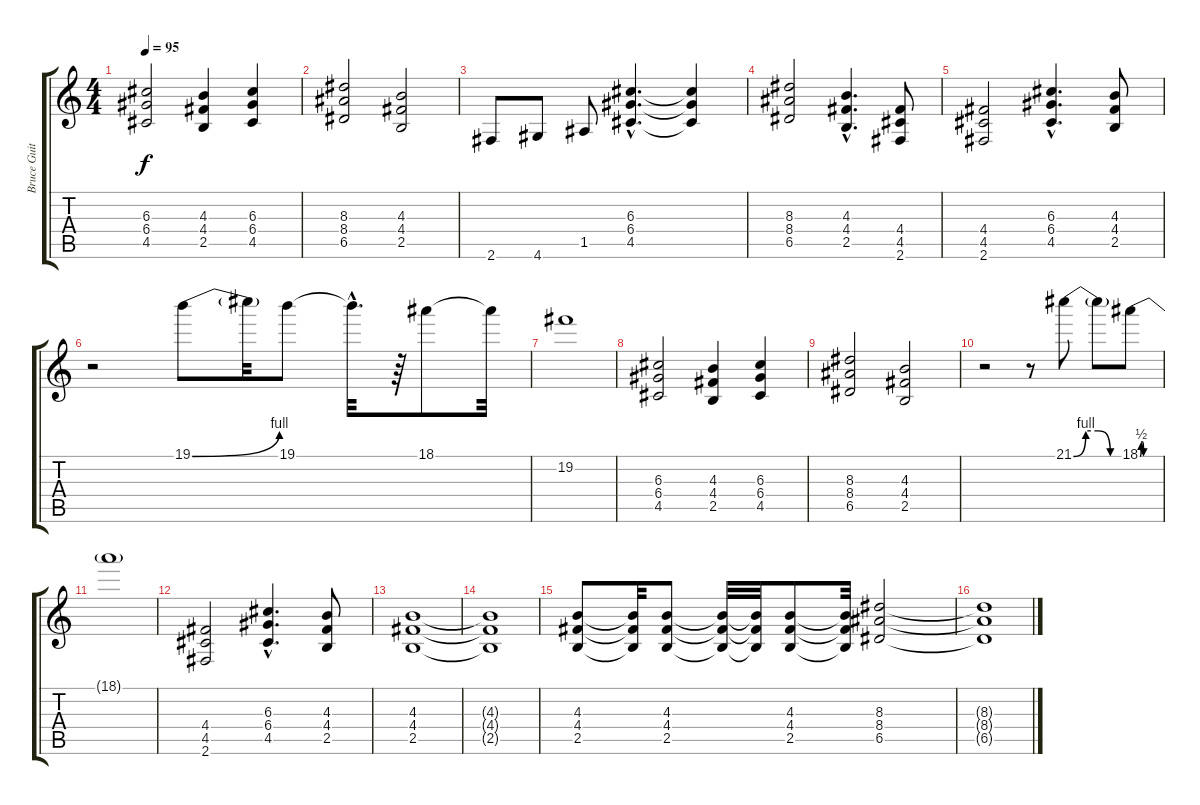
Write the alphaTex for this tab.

\track ("Bruce Guitar" "Bruce Guit") {instrument distortionguitar}
\staff {score tabs}
\tuning (E4 B3 G3 D3 A2 E2) {hide}
\ts (4 4)
\tempo 95
\clef g2
\ks c
(6.3{t} 6.4{t} 4.5{t}).2{dy f} (4.3 4.4 2.5).4 (6.3 6.4 4.5).4 |
(8.3 8.4 6.5).2 (4.3 4.4 2.5).2 |
2.6.8 4.6.8 1.5.8 (6.3{hac} 6.4{hac} 4.5{hac}).4{d} (6.3{t} 6.4{t} 4.5{t}).4 |
(8.3 8.4 6.5).2 (4.3{hac} 4.4{hac} 2.5{hac}).4{d} (4.4 4.5 2.6).8 |
(4.4 4.5 2.6).2 (6.3{hac} 6.4{hac} 4.5{hac}).4{d} (4.3 4.4 2.5).8 |
r.2 19.1{be (bend 0 0 60 4)}.8 19.1{t}.32 19.1.8 19.1{hac t}.32{d} r.64 18.1.8 18.1{t}.32 |
19.2.1 |
(6.3 6.4 4.5).2 (4.3 4.4 2.5).4 (6.3 6.4 4.5).4 |
(8.3 8.4 6.5).2 (4.3 4.4 2.5).2 |
r.2 r.8 21.1{be (custom 0 0 15 4 30 4 45 0 60 0)}.8 21.1{t}.8 18.1{be (custom 0 0 4 2 7 2 11 0 14 0 17 0 45 0 60 0)}.8 |
18.1{t}.1 |
(4.4 4.5 2.6).2 (6.3{hac} 6.4{hac} 4.5{hac}).4{d} (4.3 4.4 2.5).8 |
(4.3 4.4 2.5).1 |
(4.3{t} 4.4{t} 2.5{t}).1 |
(4.3 4.4 2.5).8 (4.3{t} 4.4{t} 2.5{t}).32 (4.3 4.4 2.5).8 (4.3{t} 4.4{t} 2.5{t}).32 (4.3{t} 4.4{t} 2.5{t}).32 (4.3 4.4 2.5).8 (4.3{t} 4.4{t} 2.5{t}).32 (8.3 8.4 6.5).2 |
(8.3{t} 8.4{t} 6.5{t}).1
